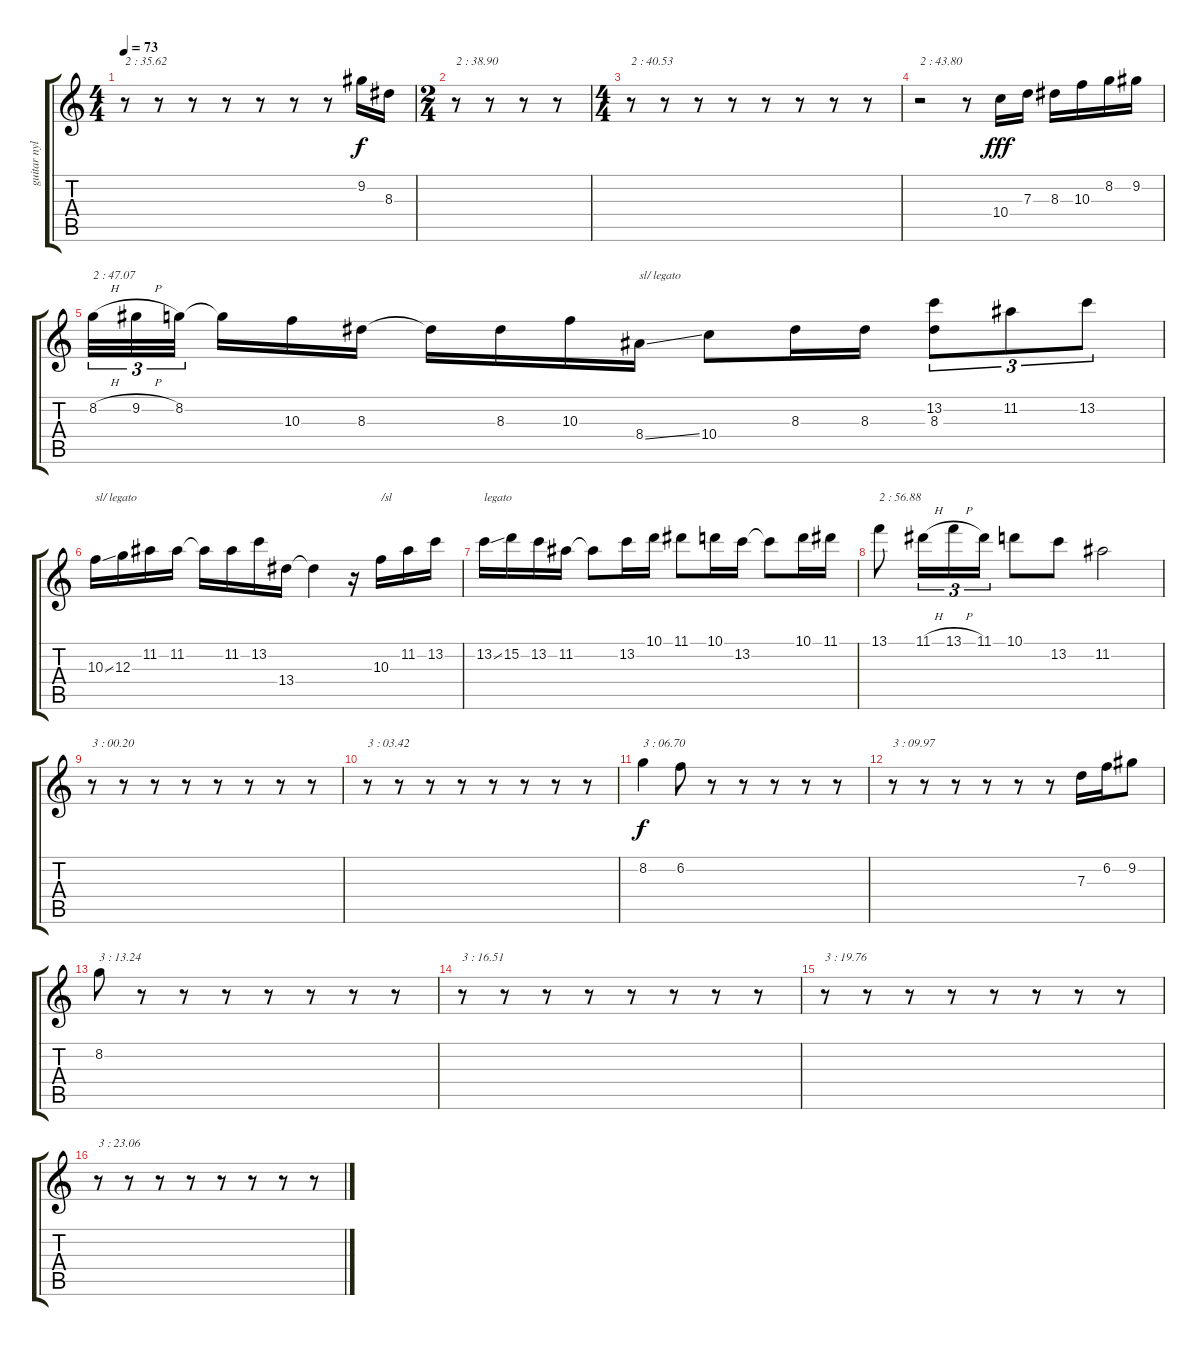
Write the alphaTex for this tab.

\track ("guitar nylon" "guitar nyl") {instrument acousticguitarnylon}
\staff {score tabs}
\tuning (E4 B3 G3 D3 A2 E2) {hide}
\ts (4 4)
\tempo 73
\clef g2
\ks c
r.8{txt "2 : 35.62" dy f} r.8 r.8 r.8 r.8 r.8 r.8 9.2.16 8.3.16 |
\ts (2 4)
r.8{txt "2 : 38.90"} r.8 r.8 r.8 |
\ts (4 4)
r.8{txt "2 : 40.53"} r.8 r.8 r.8 r.8 r.8 r.8 r.8 |
r.2{txt "2 : 43.80"} r.8 10.4.16{dy fff} 7.3.16 8.3.16 10.3.16 8.2.16 9.2.16 |
8.2{h}.32{tu (3 2) txt "2 : 47.07"} 9.2{h}.32{tu (3 2)} 8.2.32{tu (3 2)} 8.2{t}.16 10.3.16 8.3.16 8.3{t}.16 8.3.16 10.3.16 8.4{ss}.16{txt "sl/ legato"} 10.4.8 8.3.16 8.3.16 (13.2 8.3).8{tu (3 2)} 11.2.8{tu (3 2)} 13.2.8{tu (3 2)} |
10.3{ss}.16{txt "sl/ legato"} 12.3.16 11.2.16 11.2.16 11.2{t}.16 11.2.16 13.2.16 13.4.16 13.4{t}.4 r.16 10.3.16{txt "/sl"} 11.2.16 13.2.16 |
13.2{ss}.16{txt "legato"} 15.2.16 13.2.16 11.2.16 11.2{t}.8 13.2.16 10.1.16 11.1.8 10.1.16 13.2.16 13.2{t}.8 10.1.16 11.1.16 |
13.1.8{txt "2 : 56.88"} 11.1{h}.16{tu (3 2)} 13.1{h}.16{tu (3 2)} 11.1.16{tu (3 2)} 10.1.8 13.2.8 11.2.2 |
r.8{txt "3 : 00.20"} r.8 r.8 r.8 r.8 r.8 r.8 r.8 |
r.8{txt "3 : 03.42"} r.8 r.8 r.8 r.8 r.8 r.8 r.8 |
8.2.4{txt "3 : 06.70" dy f} 6.2.8 r.8 r.8 r.8 r.8 r.8 |
r.8{txt "3 : 09.97"} r.8 r.8 r.8 r.8 r.8 7.3.16 6.2.16 9.2.8 |
8.2.8{txt "3 : 13.24"} r.8 r.8 r.8 r.8 r.8 r.8 r.8 |
r.8{txt "3 : 16.51"} r.8 r.8 r.8 r.8 r.8 r.8 r.8 |
r.8{txt "3 : 19.76"} r.8 r.8 r.8 r.8 r.8 r.8 r.8 |
r.8{txt "3 : 23.06"} r.8 r.8 r.8 r.8 r.8 r.8 r.8
